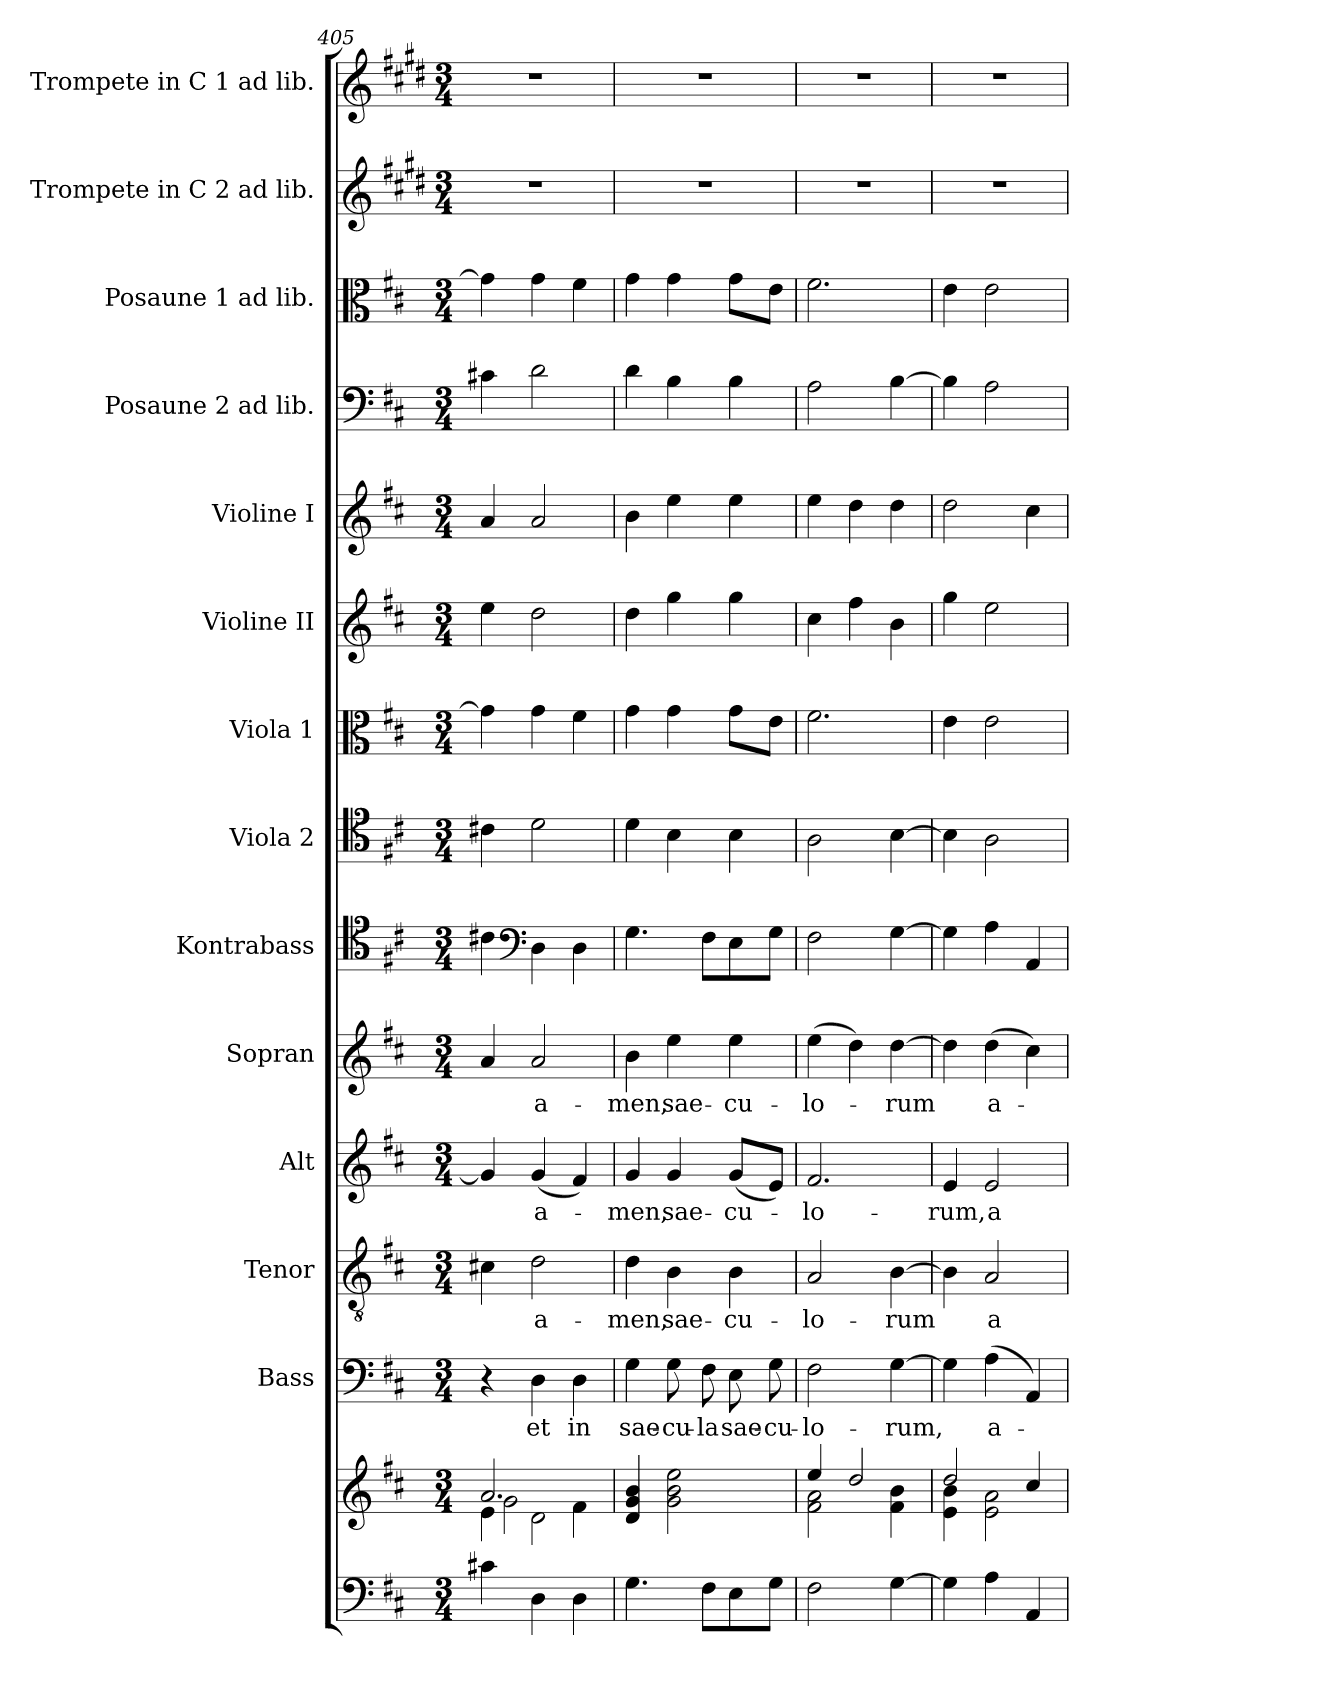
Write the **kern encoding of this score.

**kern	**kern	**kern	**text	**kern	**text	**kern	**text	**kern	**text	**kern	**kern	**kern	**kern	**kern	**kern	**kern	**kern	**kern
*part14	*part14	*part13	*part13	*part12	*part12	*part11	*part11	*part10	*part10	*part9	*part8	*part7	*part6	*part5	*part4	*part3	*part2	*part1
*staff15	*staff14	*staff13	*staff13	*staff12	*staff12	*staff11	*staff11	*staff10	*staff10	*staff9	*staff8	*staff7	*staff6	*staff5	*staff4	*staff3	*staff2	*staff1
*	*	*I"Bass	*	*I"Tenor	*	*I"Alt	*	*I"Sopran	*	*I"Kontrabass	*I"Viola 2	*I"Viola 1	*I"Violine II	*I"Violine I	*I"Posaune 2 ad lib.	*I"Posaune 1 ad lib.	*I"Trompete in C 2 ad lib.	*I"Trompete in C 1 ad lib.
*	*	*I'B.	*	*I'T.	*	*I'A.	*	*I'S.	*	*I'Kb.	*I'Vla. 2	*I'Vla. 1	*I'Vl. II	*I'Vl. I	*I'Pos. 2	*I'Pos. 1	*I'Trp. C 2	*I'Trp. C 1
*clefF4	*clefG2	*clefF4	*	*clefGv2	*	*clefG2	*	*clefG2	*	*clefC4	*clefC4	*clefC3	*clefG2	*clefG2	*clefF4	*clefC3	*clefG2	*clefG2
*	*	*	*	*	*	*	*	*	*	*ITrd7c12	*	*	*	*	*	*	*ITrd1c2	*ITrd1c2
*k[f#c#]	*k[f#c#]	*k[f#c#]	*	*k[f#c#]	*	*k[f#c#]	*	*k[f#c#]	*	*k[f#c#]	*k[f#c#]	*k[f#c#]	*k[f#c#]	*k[f#c#]	*k[f#c#]	*k[f#c#]	*k[f#c#]	*k[f#c#]
*D:	*D:	*D:	*	*D:	*	*D:	*	*D:	*	*D:	*D:	*D:	*D:	*D:	*D:	*D:	*D:	*D:
*M3/4	*M3/4	*M3/4	*	*M3/4	*	*M3/4	*	*M3/4	*	*M3/4	*M3/4	*M3/4	*M3/4	*M3/4	*M3/4	*M3/4	*M3/4	*M3/4
=405	=405	=405	=405	=405	=405	=405	=405	=405	=405	=405	=405	=405	=405	=405	=405	=405	=405	=405
*	*^	*	*	*	*	*	*	*	*	*	*	*	*	*	*	*	*	*
*	*	*^	*	*	*	*	*	*	*	*	*	*	*	*	*	*	*	*	*
4c#X\	2.a/	2g\	4e\	4r	.	4c#X\	.	4g/]	.	4a/	.	4C#X\	4c#X\	4g\]	4ee\	4a/	4c#X\	4g\]	2.r	2.r
*	*	*	*	*	*	*	*	*	*	*	*	*clefF4	*	*	*	*	*	*	*	*
!	!	!	!	!	!LO:LY:b	!	!LO:LY:b	!	!LO:LY:b	!	!LO:LY:b	!	!	!	!	!	!	!	!	!
4D\	.	.	2d\	4D\	et	2d\	a-	(<4g/	a-	2a/	a-	4DD\	2d\	4g\	2dd\	2a/	2d\	4g\	.	.
!	!	!	!	!	!LO:LY:b	!	!	!	!	!	!	!	!	!	!	!	!	!	!	!
4D\	.	4f#\	.	4D\	in	.	.	4f#/)	.	.	.	4DD\	.	4f#\	.	.	.	4f#\	.	.
*	*	*v	*v	*	*	*	*	*	*	*	*	*	*	*	*	*	*	*	*	*
=406	=406	=406	=406	=406	=406	=406	=406	=406	=406	=406	=406	=406	=406	=406	=406	=406	=406	=406	=406
!	!	!	!	!LO:LY:b	!	!LO:LY:b	!	!LO:LY:b	!	!LO:LY:b	!	!	!	!	!	!	!	!	!
*	*v	*v	*	*	*	*	*	*	*	*	*	*	*	*	*	*	*	*	*
4.G\	4d/ 4g/ 4b/	4G\	sae-	4d\	-men,	4g/	-men,	4b\	-men,	4.GG\	4d\	4g\	4dd\	4b\	4d\	4g\	2.r	2.r
!	!	!	!LO:LY:b	!	!LO:LY:b	!	!LO:LY:b	!	!LO:LY:b	!	!	!	!	!	!	!	!	!
.	2g\ 2b\ 2ee\	8G\	-cu-	4B\	sae-	4g/	sae-	4ee\	sae-	.	4B\	4g\	4gg\	4ee\	4B\	4g\	.	.
!	!	!	!LO:LY:b	!	!	!	!	!	!	!	!	!	!	!	!	!	!	!
8F#\L	.	8F#\	-la	.	.	.	.	.	.	8FF#\L	.	.	.	.	.	.	.	.
!	!	!	!LO:LY:b	!	!LO:LY:b	!	!LO:LY:b	!	!LO:LY:b	!	!	!	!	!	!	!	!	!
8E\	.	8E\	sae-	4B\	-cu-	(<8g/L	-cu-	4ee\	-cu-	8EE\	4B\	8g\L	4gg\	4ee\	4B\	8g\L	.	.
!	!	!	!LO:LY:b	!	!	!	!	!	!	!	!	!	!	!	!	!	!	!
8G\J	.	8G\	-cu-	.	.	8e/J)	.	.	.	8GG\J	.	8e\J	.	.	.	8e\J	.	.
!!LO:PB:g=z
=407	=407	=407	=407	=407	=407	=407	=407	=407	=407	=407	=407	=407	=407	=407	=407	=407	=407	=407
*	*^	*	*	*	*	*	*	*	*	*	*	*	*	*	*	*	*	*
!	!	!	!	!LO:LY:b	!	!LO:LY:b	!	!LO:LY:b	!	!LO:LY:b	!	!	!	!	!	!	!	!	!
2F#\	4ee/	2f#\ 2a\	2F#\	-lo-	2A/	-lo-	2.f#/	-lo-	(>4ee\	-lo-	2FF#\	2A\	2.f#\	4cc#\	4ee\	2A\	2.f#\	2.r	2.r
.	2dd/	.	.	.	.	.	.	.	4dd\)	.	.	.	.	4ff#\	4dd\	.	.	.	.
!	!	!	!	!LO:LY:b	!	!LO:LY:b	!	!	!	!LO:LY:b	!	!	!	!	!	!	!	!	!
[4G\	.	4f#\ 4b\	[4G\	-rum,	[4B\	-rum	.	.	[4dd\	-rum	[4GG\	[4B\	.	4b\	4dd\	[4B\	.	.	.
=408	=408	=408	=408	=408	=408	=408	=408	=408	=408	=408	=408	=408	=408	=408	=408	=408	=408	=408	=408
!	!	!	!	!	!	!	!	!LO:LY:b	!	!	!	!	!	!	!	!	!	!	!
4G\]	2dd/	4e\ 4b\	4G\]	.	4B\]	.	4e/	-rum,	4dd\]	.	4GG\]	4B\]	4e\	4gg\	2dd\	4B\]	4e\	2.r	2.r
!	!	!	!	!LO:LY:b	!	!LO:LY:b	!	!LO:LY:b	!	!LO:LY:b	!	!	!	!	!	!	!	!	!
4A\	.	2e\ 2a\	(>4A\	a-	2A/	a-	2e/	a-	(>4dd\	a-	4AA\	2A\	2e\	2ee\	.	2A\	2e\	.	.
4AA/	4cc#/	.	4AA/)	.	.	.	.	.	4cc#\)	.	4AAA/	.	.	.	4cc#\	.	.	.	.
*	*v	*v	*	*	*	*	*	*	*	*	*	*	*	*	*	*	*	*	*
=	=	=	=	=	=	=	=	=	=	=	=	=	=	=	=	=	=	=
*-	*-	*-	*-	*-	*-	*-	*-	*-	*-	*-	*-	*-	*-	*-	*-	*-	*-	*-
